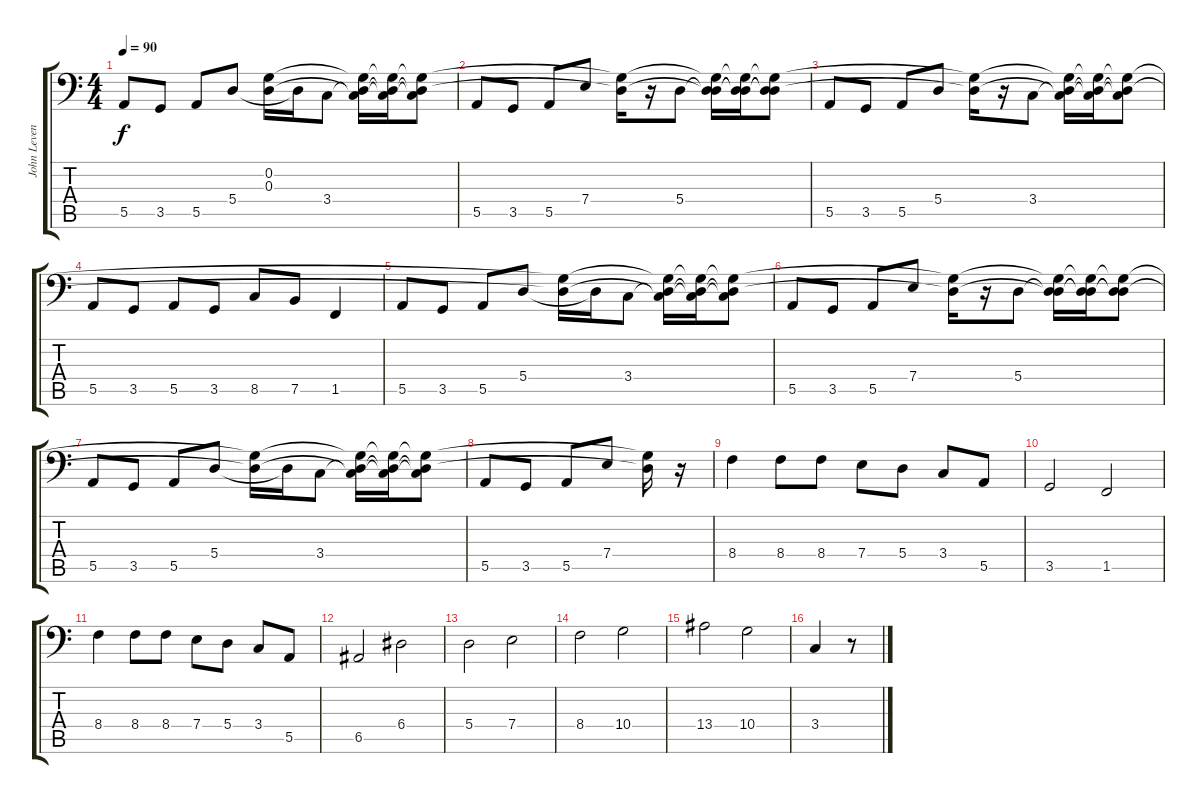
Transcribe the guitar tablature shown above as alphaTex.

\track ("John Leven" "John Leven") {instrument electricbassfinger}
\staff {score tabs}
\tuning (C3 G2 D2 A1 E1 B0) {hide}
\ts (4 4)
\tempo 90
\clef f4
\ks c
5.5.8{dy f} 3.5.8 5.5.8 5.4.8 (0.2{t} 0.3{t}).16 5.4{t}.16 3.4.8 (0.2{t} 0.3{t} 3.4{t}).16 (0.2{t} 0.3{t} 3.4{t}).16 (0.2{t} 0.3{t} 3.4{t}).8 |
5.5.8 3.5.8 5.5.8 7.4.8 (0.2{t} 0.3{t}).16 r.16 5.4.8 (0.2{t} 0.3{t} 5.4{t}).16 (0.2{t} 0.3{t} 5.4{t}).16 (0.2{t} 0.3{t} 5.4{t}).8 |
5.5.8 3.5.8 5.5.8 5.4.8 (0.2{t} 0.3{t}).16 r.16 3.4.8 (0.2{t} 0.3{t} 3.4{t}).16 (0.2{t} 0.3{t} 3.4{t}).16 (0.2{t} 0.3{t} 3.4{t}).8 |
5.5.8 3.5.8 5.5.8 3.5.8 8.5.8 7.5.8 1.5.4 |
5.5.8 3.5.8 5.5.8 5.4.8 (0.2{t} 0.3{t}).16 5.4{t}.16 3.4.8 (0.2{t} 0.3{t} 3.4{t}).16 (0.2{t} 0.3{t} 3.4{t}).16 (0.2{t} 0.3{t} 3.4{t}).8 |
5.5.8 3.5.8 5.5.8 7.4.8 (0.2{t} 0.3{t}).16 r.16 5.4.8 (0.2{t} 0.3{t} 5.4{t}).16 (0.2{t} 0.3{t} 5.4{t}).16 (0.2{t} 0.3{t} 5.4{t}).8 |
5.5.8 3.5.8 5.5.8 5.4.8 (0.2{t} 0.3{t}).16 5.4{t}.16 3.4.8 (0.2{t} 0.3{t} 3.4{t}).16 (0.2{t} 0.3{t} 3.4{t}).16 (0.2{t} 0.3{t} 3.4{t}).8 |
5.5.8 3.5.8 5.5.8 7.4.8 (0.2{t} 0.3{t}).16 r.16 |
8.4.4 8.4.8 8.4.8 7.4.8 5.4.8 3.4.8 5.5.8 |
3.5.2 1.5.2 |
8.4.4 8.4.8 8.4.8 7.4.8 5.4.8 3.4.8 5.5.8 |
6.5.2 6.4.2 |
5.4.2 7.4.2 |
8.4.2 10.4.2 |
13.4.2 10.4.2 |
3.4.4 r.8
